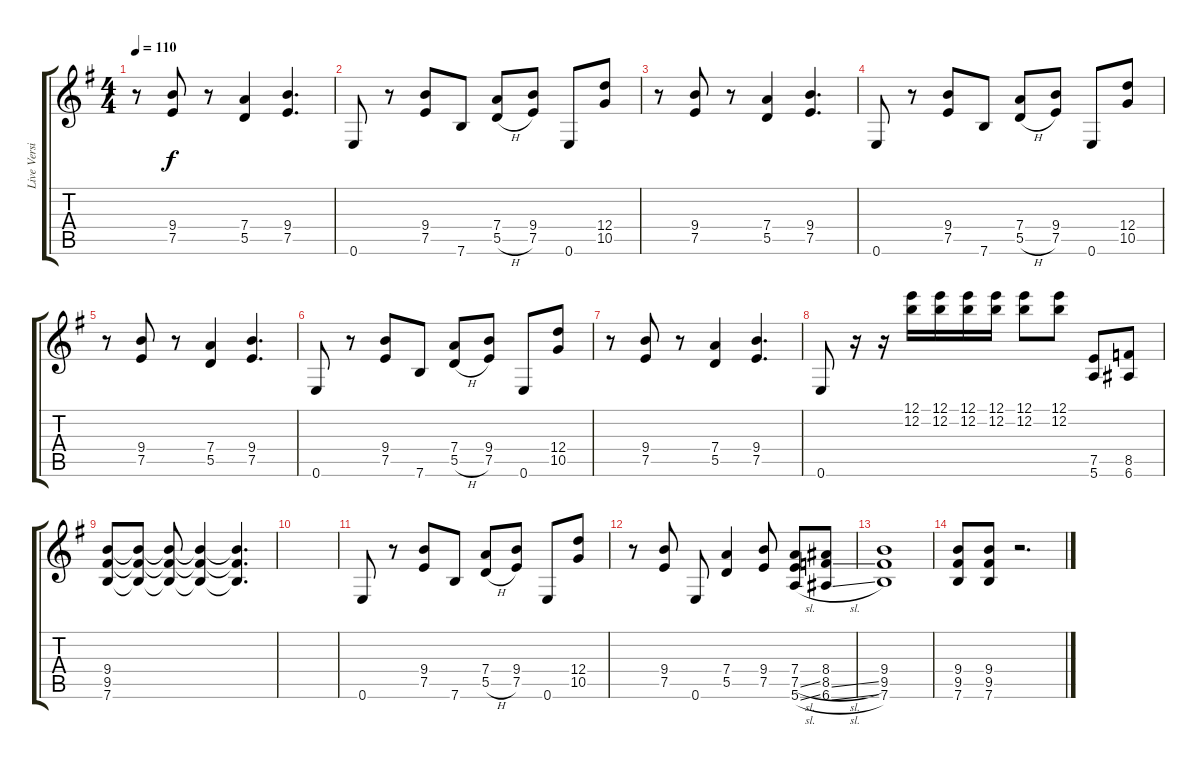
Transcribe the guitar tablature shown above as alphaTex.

\track ("Live Version Riff" "Live Versi") {mute instrument overdrivenguitar}
\staff {score tabs}
\tuning (E4 B3 G3 D3 A2 E2) {hide}
\ts (4 4)
\tempo 110
\clef g2
\ks g
r.8{dy f} (9.4 7.5).8 r.8 (7.4 5.5).4 (9.4 7.5).4{d} |
0.6.8 r.8 (9.4 7.5).8 7.6.8 (7.4 5.5{h}).8 (9.4 7.5).8 0.6.8 (12.4 10.5).8 |
r.8 (9.4 7.5).8 r.8 (7.4 5.5).4 (9.4 7.5).4{d} |
0.6.8 r.8 (9.4 7.5).8 7.6.8 (7.4 5.5{h}).8 (9.4 7.5).8 0.6.8 (12.4 10.5).8 |
r.8 (9.4 7.5).8 r.8 (7.4 5.5).4 (9.4 7.5).4{d} |
0.6.8 r.8 (9.4 7.5).8 7.6.8 (7.4 5.5{h}).8 (9.4 7.5).8 0.6.8 (12.4 10.5).8 |
r.8 (9.4 7.5).8 r.8 (7.4 5.5).4 (9.4 7.5).4{d} |
0.6.8 r.16 r.16 (12.1 12.2).16 (12.1 12.2).16 (12.1 12.2).16 (12.1 12.2).16 (12.1 12.2).8 (12.1 12.2).8 (7.5 5.6).8 (8.5 6.6).8 |
(9.4 9.5 7.6).8 (9.4{t} 9.5{t} 7.6{t}).8 (9.4{t} 9.5{t} 7.6{t}).8 (9.4{t} 9.5{t} 7.6{t}).4 (9.4{t} 9.5{t} 7.6{t}).4{d} |
|
0.6.8 r.8 (9.4 7.5).8 7.6.8 (7.4 5.5{h}).8 (9.4 7.5).8 0.6.8 (12.4 10.5).8 |
r.8 (9.4 7.5).8 0.6.8 (7.4 5.5).4 (9.4 7.5).8 (7.4 7.5{sl} 5.6{sl}).8 (8.4 8.5{sl} 6.6{sl}).8 |
(9.4 9.5 7.6).1 |
(9.4 9.5 7.6).8 (9.4 9.5 7.6).8 r.2{d}
